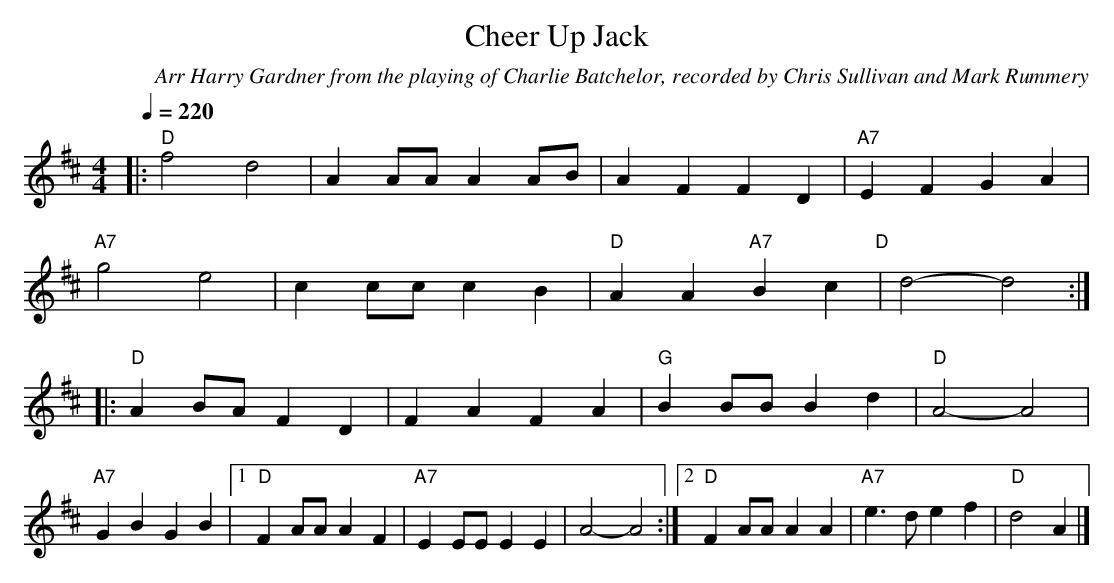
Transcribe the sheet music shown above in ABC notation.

X:1
T:Cheer Up Jack
M:4/4
L:1/4
Q:220
C:Arr Harry Gardner from the playing of Charlie Batchelor, recorded by Chris Sullivan and Mark Rummery
K:D
|:"D"f2d2|AA/A/ AA/B/|AF FD|"A7"EF GA|
"A7"g2e2|cc/c/ cB|"D"AA "A7"Bc "D"|d2-d2:|
|:"D"AB/A/  FD|FA FA|"G"BB/B/ Bd|"D"A2-A2|
"A7"GB GB|1"D"FA/A/ AF|"A7"EE/E/ EE|A2-A2:|2"D"FA/A/ AA|"A7"e>d ef|"D"d2A|]
